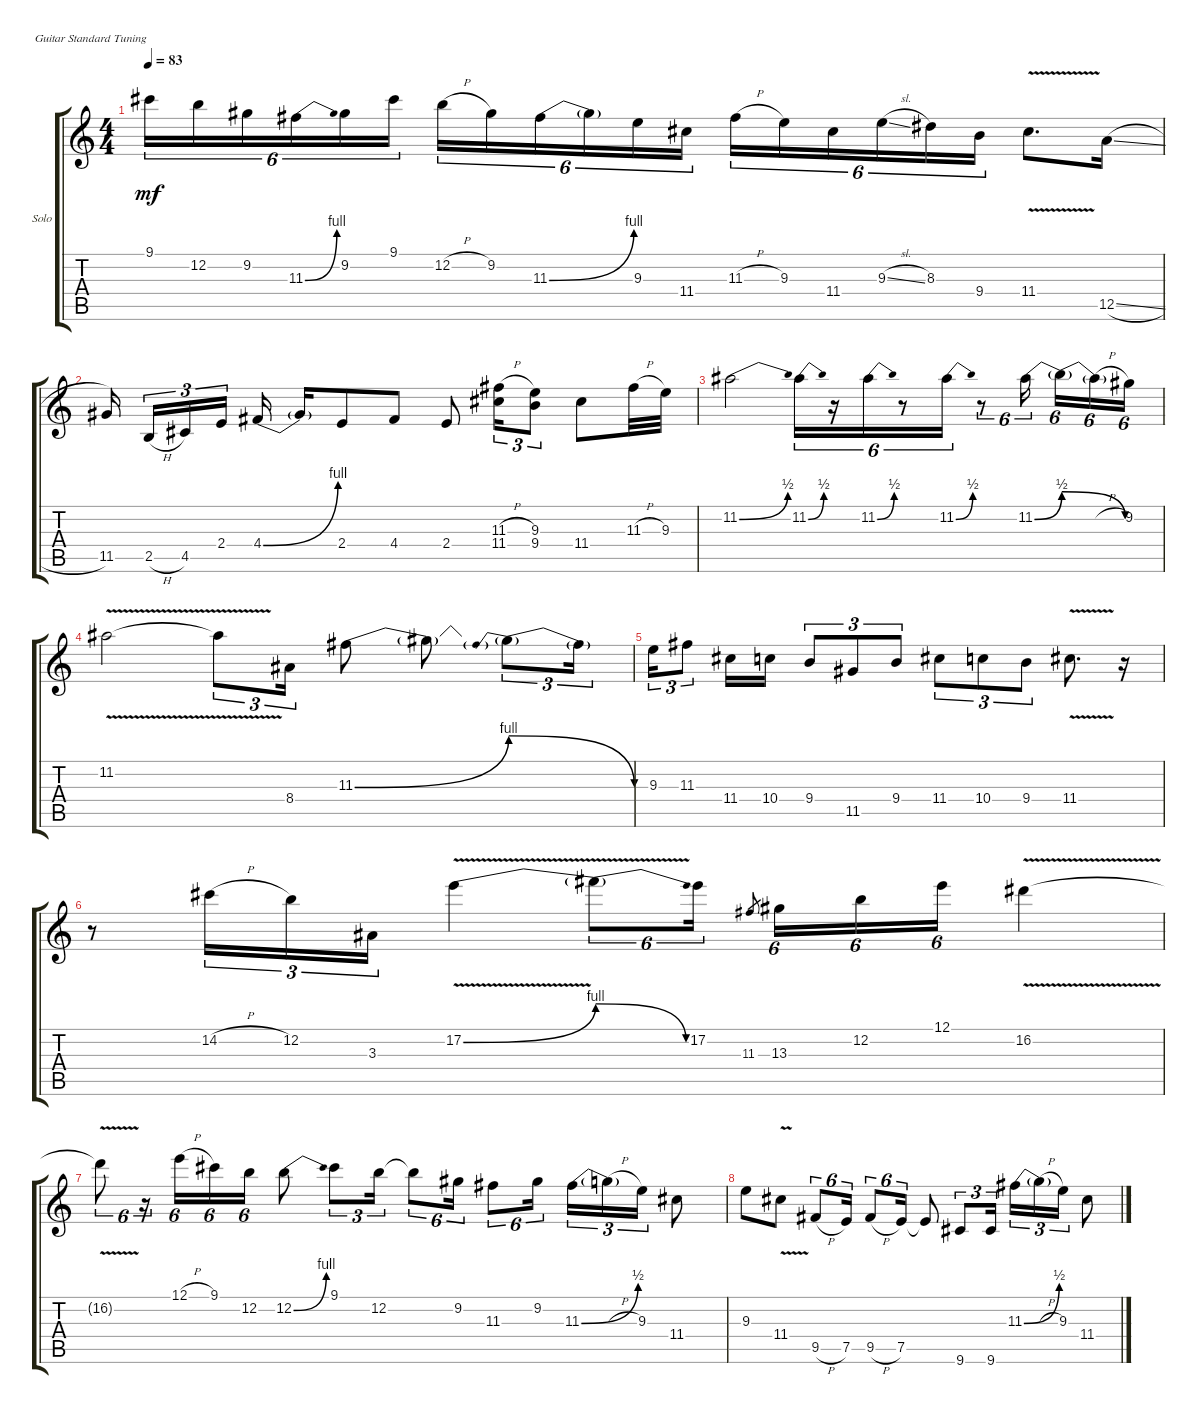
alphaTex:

\bracketExtendMode groupsimilarinstruments
\firstSystemTrackNameOrientation horizontal
\otherSystemsTrackNameOrientation horizontal
\track ("Solo" "Solo") {instrument distortionguitar}
\staff {score tabs}
\tuning (E4 B3 G3 D3 A2 E2)
\ts (4 4)
\tempo 83
\clef g2
\scale
0.333333
\ks c
9.1.16{tu (6 4) dy mf} 12.2.16{tu (6 4)} 9.2.16{tu (6 4)} 11.3{be (bend 0 0 15 4)}.16{tu (6 4)} 9.2.16{tu (6 4)} 9.1.16{tu (6 4)} 12.2{h}.16{tu (6 4)} 9.2.16{tu (6 4)} 11.3{be (bend 0 0 15 4)}.16{tu (6 4)} 11.3{t}.16{tu (6 4)} 9.3.16{tu (6 4)} 11.4.16{tu (6 4)} 11.3{h}.16{tu (6 4)} 9.3.16{tu (6 4)} 11.4.16{tu (6 4)} 9.3{sl}.16{tu (6 4)} 8.3.16{tu (6 4)} 9.4.16{tu (6 4)} 11.4{v}.8{d} 12.5{sl}.16 |
\scale
0.333333 11.5.16 2.5{h}.16{tu (3 2)} 4.5.16{tu (3 2)} 2.4.16{tu (3 2)} 4.4{be (bend 0 0 15 4)}.16 4.4{t}.16 2.4.8 4.4.8 2.4.8 (11.4 11.3{h}).16{tu (3 2)} (9.3 9.4).8{tu (3 2)} 11.4.8 11.3{h}.32 9.3.32 |
\scale
0.333333 11.2{be (bend 0 0 15 2)}.2 11.2{be (bend 0 0 15 2)}.16{tu (6 4)} r.16{tu (6 4)} 11.2{be (bend 0 0 14.399999999999999 2)}.16{tu (6 4)} r.8{tu (6 4)} 11.2{be (bend 0 0 15 2)}.16{tu (6 4)} r.8{tu (6 4)} 11.2{be (bend 0 0 15 2)}.16{tu (6 4)} 11.2{be (release 0 2 15 0) t}.16{tu (6 4)} 11.2{h t}.16{tu (6 4)} 9.2.16{tu (6 4)} |
\scale
0.333333 11.2{v}.2 11.2{t}.8{tu (3 2)} 8.4.16{tu (3 2)} 11.3{be (bend 0 0 15 4)}.8 11.3{t}.8 11.3{be (prebendrelease 0 4 15 0) t}.8{tu (3 2)} 11.3{t}.16{tu (3 2)} |
\scale
0.333333 9.3.16{tu (3 2)} 11.3.8{tu (3 2)} 11.4.16 10.4.16 9.4.8{tu (3 2)} 11.5.8{tu (3 2)} 9.4.8{tu (3 2)} 11.4.8{tu (3 2)} 10.4.8{tu (3 2)} 9.4.8{tu (3 2)} 11.4{v}.8{d} r.16 |
\scale
0.333333 r.8 14.2{h}.16{tu (3 2)} 12.2.16{tu (3 2)} 3.3.16{tu (3 2)} 17.2{be (bend 0 0 15 4) v}.4 17.2{be (release 0 4 15 0) v t}.8{tu (6 4)} 17.2.16{tu (6 4)} 11.3.8{tu (6 4) gr} 13.3.16{tu (6 4)} 12.2.16{tu (6 4)} 12.1.16{tu (6 4)} 16.2{v}.4 |
\scale
0.333333 16.2{v t}.8{tu (6 4)} r.16{tu (6 4)} 12.1{h}.16{tu (6 4)} 9.1.16{tu (6 4)} 12.2.16{tu (6 4)} 12.2{be (bend 0 0 15 4)}.8 9.1.8{tu (3 2)} 12.2.16{tu (3 2)} 12.2{t}.8{tu (6 4)} 9.2.16{tu (6 4)} 11.3.8{tu (6 4)} 9.2.16{tu (6 4)} 11.3{be (bend 0 0 10.2 2)}.16{tu (3 2)} 11.3{h t}.16{tu (3 2)} 9.3.16{tu (3 2)} 11.4.8 |
\scale
0.256303 9.3.8 11.4{v}.8 9.5{h}.8{tu (6 4)} 7.5.16{tu (6 4)} 9.5{h}.8{tu (6 4)} 7.5.16{tu (6 4)} 7.5{t}.8 9.6.8{tu (3 2)} 9.6.16{tu (3 2)} 11.3{be (bend 0 0 15.6 2)}.16{tu (3 2)} 11.3{h t}.16{tu (3 2)} 9.3.16{tu (3 2)} 11.4.8
